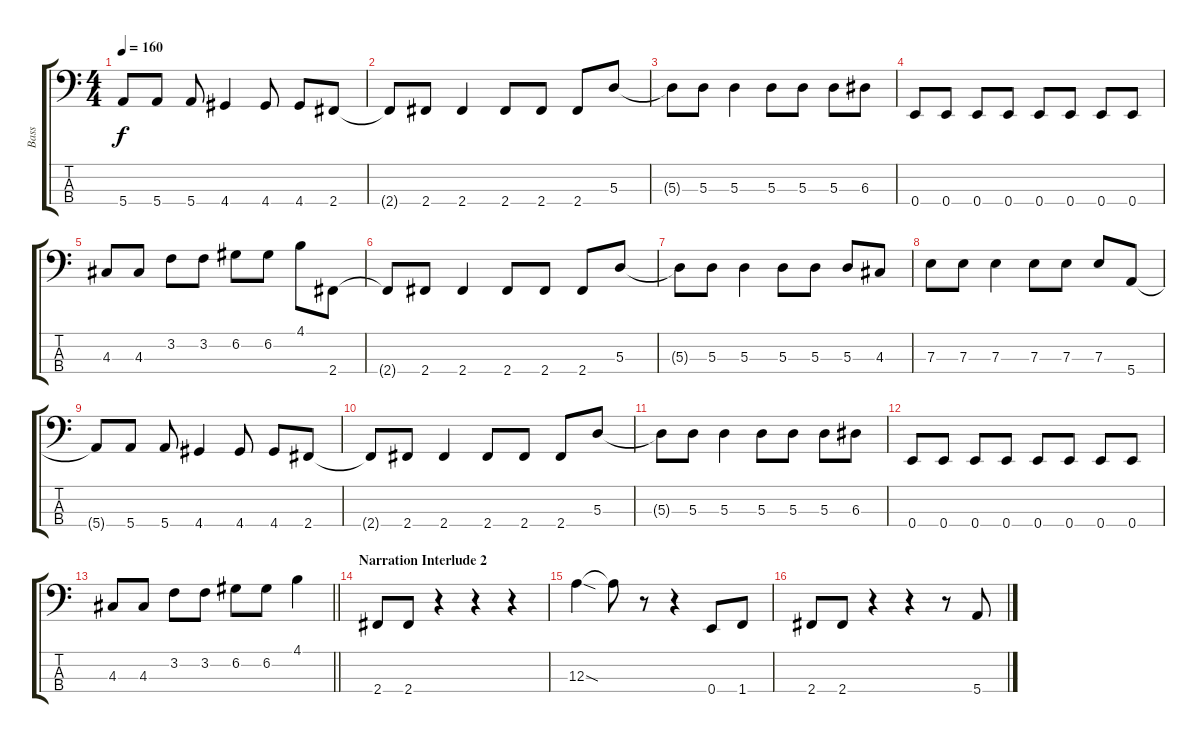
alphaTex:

\track ("Bass" "Bass") {instrument electricbassfinger}
\staff {score tabs}
\tuning (G2 D2 A1 E1) {hide}
\ts (4 4)
\tempo 160
\clef f4
\ks c
5.4{t}.8{dy f} 5.4.8 5.4.8 4.4.4 4.4.8 4.4.8 2.4.8 |
2.4{t}.8 2.4.8 2.4.4 2.4.8 2.4.8 2.4.8 5.3.8 |
5.3{t}.8 5.3.8 5.3.4 5.3.8 5.3.8 5.3.8 6.3.8 |
0.4.8 0.4.8 0.4.8 0.4.8 0.4.8 0.4.8 0.4.8 0.4.8 |
4.3.8 4.3.8 3.2.8 3.2.8 6.2.8 6.2.8 4.1.8 2.4.8 |
2.4{t}.8 2.4.8 2.4.4 2.4.8 2.4.8 2.4.8 5.3.8 |
5.3{t}.8 5.3.8 5.3.4 5.3.8 5.3.8 5.3.8 4.3.8 |
7.3.8 7.3.8 7.3.4 7.3.8 7.3.8 7.3.8 5.4.8 |
5.4{t}.8 5.4.8 5.4.8 4.4.4 4.4.8 4.4.8 2.4.8 |
2.4{t}.8 2.4.8 2.4.4 2.4.8 2.4.8 2.4.8 5.3.8 |
5.3{t}.8 5.3.8 5.3.4 5.3.8 5.3.8 5.3.8 6.3.8 |
0.4.8 0.4.8 0.4.8 0.4.8 0.4.8 0.4.8 0.4.8 0.4.8 |
\barLineRight lightlight
4.3.8 4.3.8 3.2.8 3.2.8 6.2.8 6.2.8 4.1.4 |
\section ("" "Narration Interlude 2")
2.4.8{volume 14} 2.4.8 r.4 r.4 r.4 |
12.3{sod}.4 12.3{t}.8 r.8 r.4 0.4.8 1.4.8 |
2.4.8 2.4.8 r.4 r.4 r.8 5.4.8
